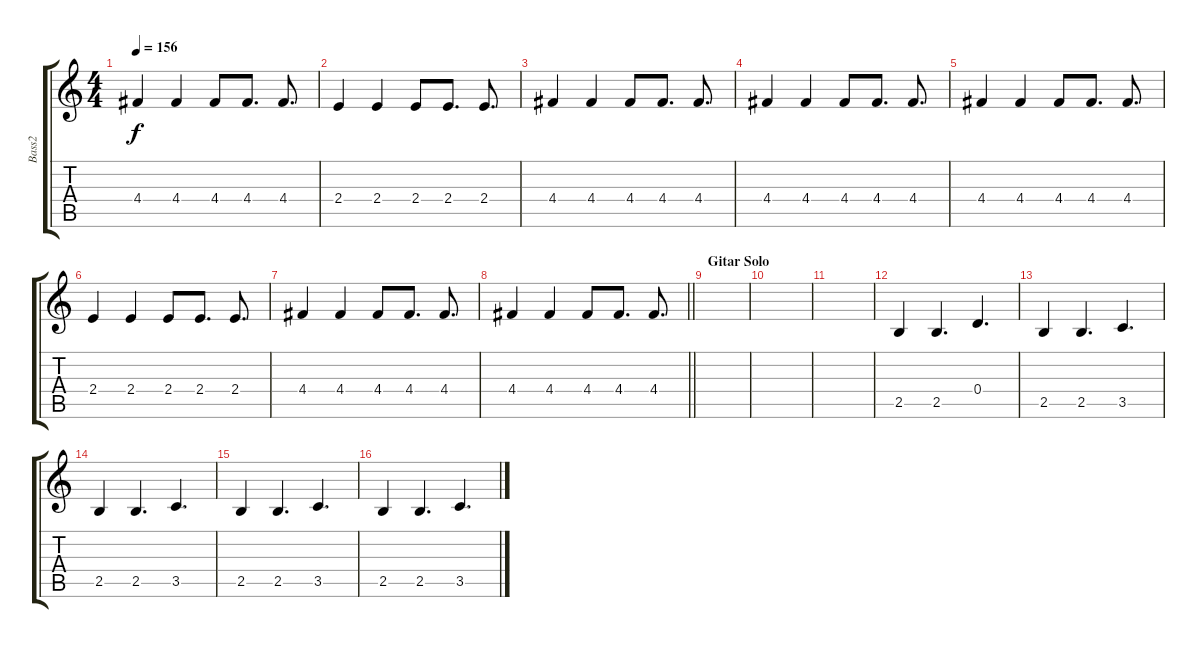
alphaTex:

\track ("Bass2" "Bass2") {instrument electricbassfinger}
\staff {score tabs}
\tuning (E4 B3 G3 D3 A2 E2) {hide}
\ts (4 4)
\tempo 156
\clef g2
\ks c
4.4.4{dy f} 4.4.4 4.4.8 4.4.8{d} 4.4.8{d} |
2.4.4 2.4.4 2.4.8 2.4.8{d} 2.4.8{d} |
4.4.4 4.4.4 4.4.8 4.4.8{d} 4.4.8{d} |
4.4.4 4.4.4 4.4.8 4.4.8{d} 4.4.8{d} |
4.4.4 4.4.4 4.4.8 4.4.8{d} 4.4.8{d} |
2.4.4 2.4.4 2.4.8 2.4.8{d} 2.4.8{d} |
4.4.4 4.4.4 4.4.8 4.4.8{d} 4.4.8{d} |
\barLineRight lightlight
4.4.4 4.4.4 4.4.8 4.4.8{d} 4.4.8{d} |
\section ("" "Gitar Solo")
|
|
|
2.5.4 2.5.4{d} 0.4.4{d} |
2.5.4 2.5.4{d} 3.5.4{d} |
2.5.4 2.5.4{d} 3.5.4{d} |
2.5.4 2.5.4{d} 3.5.4{d} |
2.5.4 2.5.4{d} 3.5.4{d}
